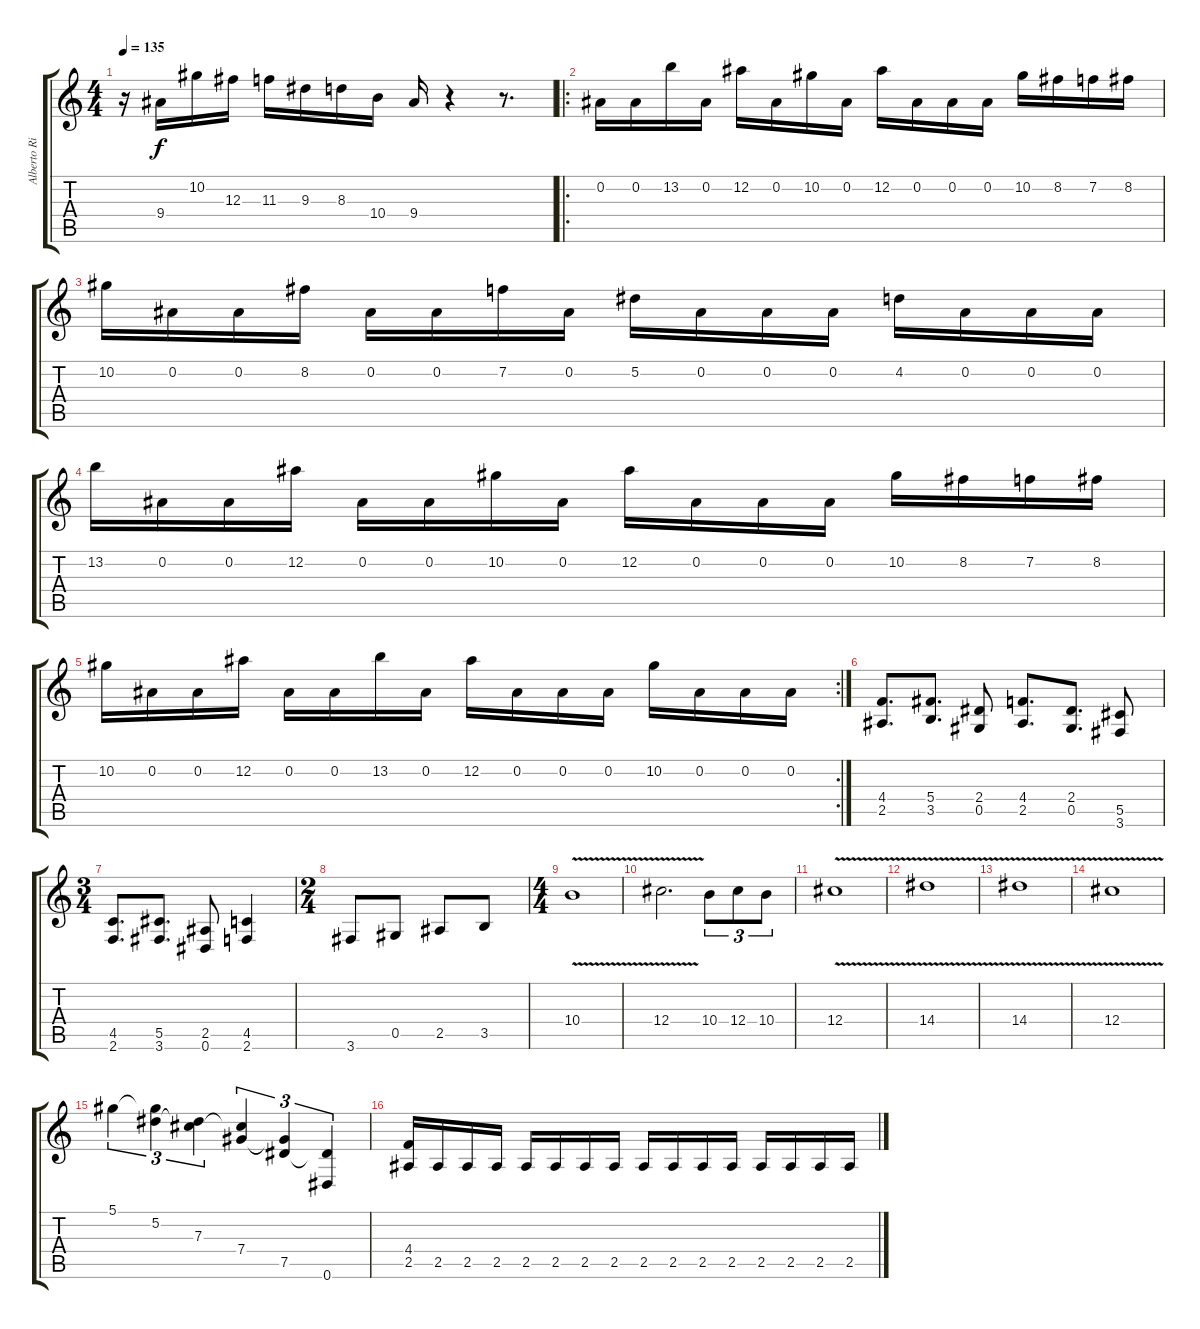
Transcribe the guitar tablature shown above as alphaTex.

\track ("Alberto Rionda" "Alberto Ri") {instrument distortionguitar}
\staff {score tabs}
\tuning (Eb4 Bb3 Gb3 Db3 Ab2 Eb2) {hide}
\ts (4 4)
\tempo 135
\clef g2
\ks c
r.16{dy f} 9.4.16 10.2.16 12.3.16 11.3.16 9.3.16 8.3.16 10.4.16 9.4.16 r.4 r.8{d} |
\ro
0.2.16 0.2.16 13.2.16 0.2.16 12.2.16 0.2.16 10.2.16 0.2.16 12.2.16 0.2.16 0.2.16 0.2.16 10.2.16 8.2.16 7.2.16 8.2.16 |
10.2.16 0.2.16 0.2.16 8.2.16 0.2.16 0.2.16 7.2.16 0.2.16 5.2.16 0.2.16 0.2.16 0.2.16 4.2.16 0.2.16 0.2.16 0.2.16 |
13.2.16 0.2.16 0.2.16 12.2.16 0.2.16 0.2.16 10.2.16 0.2.16 12.2.16 0.2.16 0.2.16 0.2.16 10.2.16 8.2.16 7.2.16 8.2.16 |
\rc 2
10.2.16 0.2.16 0.2.16 12.2.16 0.2.16 0.2.16 13.2.16 0.2.16 12.2.16 0.2.16 0.2.16 0.2.16 10.2.16 0.2.16 0.2.16 0.2.16 |
(4.4 2.5).8{d} (5.4 3.5).8{d} (2.4 0.5).8 (4.4 2.5).8{d} (2.4 0.5).8{d} (5.5 3.6).8 |
\ts (3 4)
(4.5 2.6).8{d} (5.5 3.6).8{d} (2.5 0.6).8 (4.5 2.6).4 |
\ts (2 4)
3.6.8 0.5.8 2.5.8 3.5.8 |
\ts (4 4)
10.4{v}.1 |
12.4{v}.2{d} 10.4.8{tu (3 2)} 12.4.8{tu (3 2)} 10.4.8{tu (3 2)} |
12.4{v}.1 |
14.4{v}.1 |
14.4{v}.1 |
12.4{v}.1 |
5.1.4{tu (3 2)} (5.1{t} 5.2).4{tu (3 2)} (5.2{t} 7.3).4{tu (3 2)} (7.3{t} 7.4).4{tu (3 2)} (7.4{t} 7.5).4{tu (3 2)} (7.5{t} 0.6).4{tu (3 2)} |
(4.4 2.5).16 2.5.16 2.5.16 2.5.16 2.5.16 2.5.16 2.5.16 2.5.16 2.5.16 2.5.16 2.5.16 2.5.16 2.5.16 2.5.16 2.5.16 2.5.16
